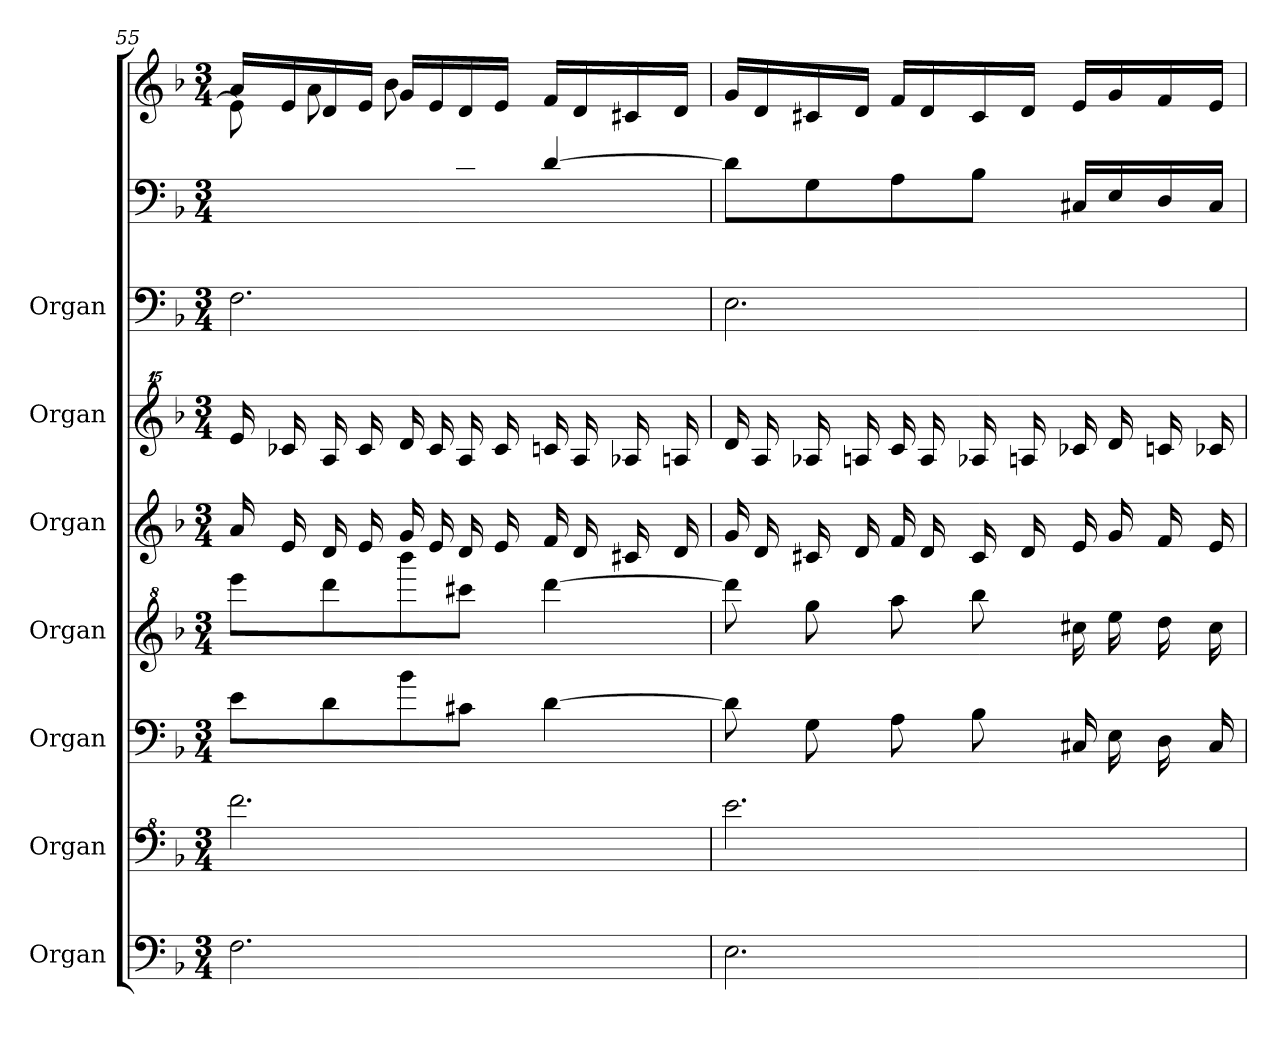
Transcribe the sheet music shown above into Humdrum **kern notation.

**kern	**kern	**kern	**kern	**kern	**kern	**kern	**kern	**kern
*part7	*part6	*part5	*part4	*part3	*part2	*part1	*part1	*part1
*staff9	*staff8	*staff7	*staff6	*staff5	*staff4	*staff3	*staff2	*staff1
*I"Organ	*I"Organ	*I"Organ	*I"Organ	*I"Organ	*I"Organ	*I"Organ	*	*
*	*I'Org.	*	*	*	*	*	*	*
*clefF4	*clefF^4	*clefF4	*clefG^2	*clefG2	*clefG^^2	*clefF4	*clefF4	*clefG2
*k[b-]	*k[b-]	*k[b-]	*k[b-]	*k[b-]	*k[b-]	*k[b-]	*k[b-]	*k[b-]
*M3/4	*M3/4	*M3/4	*M3/4	*M3/4	*M3/4	*M3/4	*M3/4	*M3/4
=55	=55	=55	=55	=55	=55	=55	=55	=55
*	*	*	*	*	*	*	*^	*^
2.F\	2.ff\	8e\L	8eeee\L	16a/	16eee/	2.F\	4.ryy	2.ryy	16a/LL	8e\L]
.	.	.	.	16e/	16ccc-X/	.	.	.	16e/	.
.	.	8d\	8dddd\	16d/	16aa/	.	.	.	16d/	8a\
.	.	.	.	16e/	16ccc-/	.	.	.	16e/JJ	.
.	.	8b-\	8bbbb-\	16g/	16ddd/	.	.	.	16g/LL	8b-\
.	.	.	.	16e/	16ccc-/	.	.	.	16e/	.
.	.	8c#X\J	8cccc#X\J	16d/	16aa/	.	8c#X/J	.	16d/	4.ryy
.	.	.	.	16e/	16ccc-/	.	.	.	16e/JJ	.
.	.	[4d\	[4dddd\	16f/	16cccn/	.	[4d/	.	16f/LL	.
.	.	.	.	16d/	16aa/	.	.	.	16d/	.
.	.	.	.	16c#X/	16aa-X/	.	.	.	16c#X/	.
.	.	.	.	16d/	16aan/	.	.	.	16d/JJ	.
*	*	*	*	*	*	*	*v	*v	*	*
*	*	*	*	*	*	*	*	*v	*v
=56	=56	=56	=56	=56	=56	=56	=56	=56
2.E\	2.ee\	8d\]	8dddd\]	16g/	16ddd/	2.E\	8d\L]	16g/LL
.	.	.	.	16d/	16aa/	.	.	16d/
.	.	8G\	8ggg\	16c#X/	16aa-X/	.	8G\	16c#X/
.	.	.	.	16d/	16aan/	.	.	16d/JJ
.	.	8A\	8aaa\	16f/	16ccc/	.	8A\	16f/LL
.	.	.	.	16d/	16aa/	.	.	16d/
.	.	8B-\	8bbb-\	16c#/	16aa-X/	.	8B-\J	16c#/
.	.	.	.	16d/	16aan/	.	.	16d/JJ
.	.	16C#X/	16ccc#X\	16e/	16ccc-X/	.	16C#X/LL	16e/LL
.	.	16E\	16eee\	16g/	16ddd/	.	16E/	16g/
.	.	16D\	16ddd\	16f/	16cccn/	.	16D/	16f/
.	.	16C#/	16ccc#\	16e/	16ccc-X/	.	16C#/JJ	16e/JJ
=	=	=	=	=	=	=	=	=
*-	*-	*-	*-	*-	*-	*-	*-	*-
